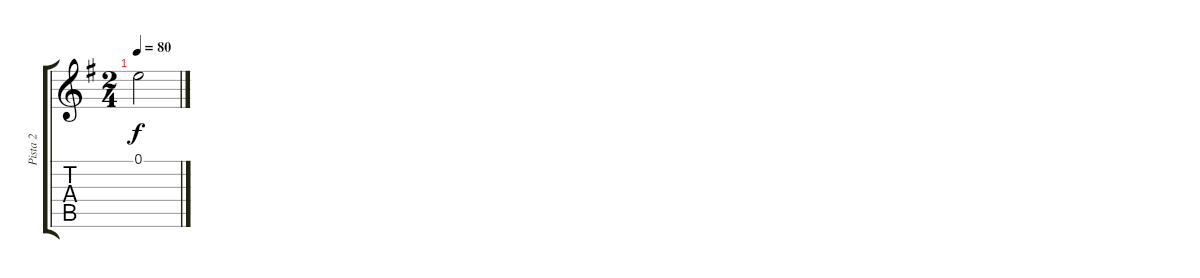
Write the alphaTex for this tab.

\track ("Pista 2" "Pista 2") {instrument distortionguitar}
\staff {score tabs}
\tuning (E4 B3 G3 D3 A2 E2) {hide}
\ts (2 4)
\tempo 80
\clef g2
\ks g
0.1{t}.2{dy f}
